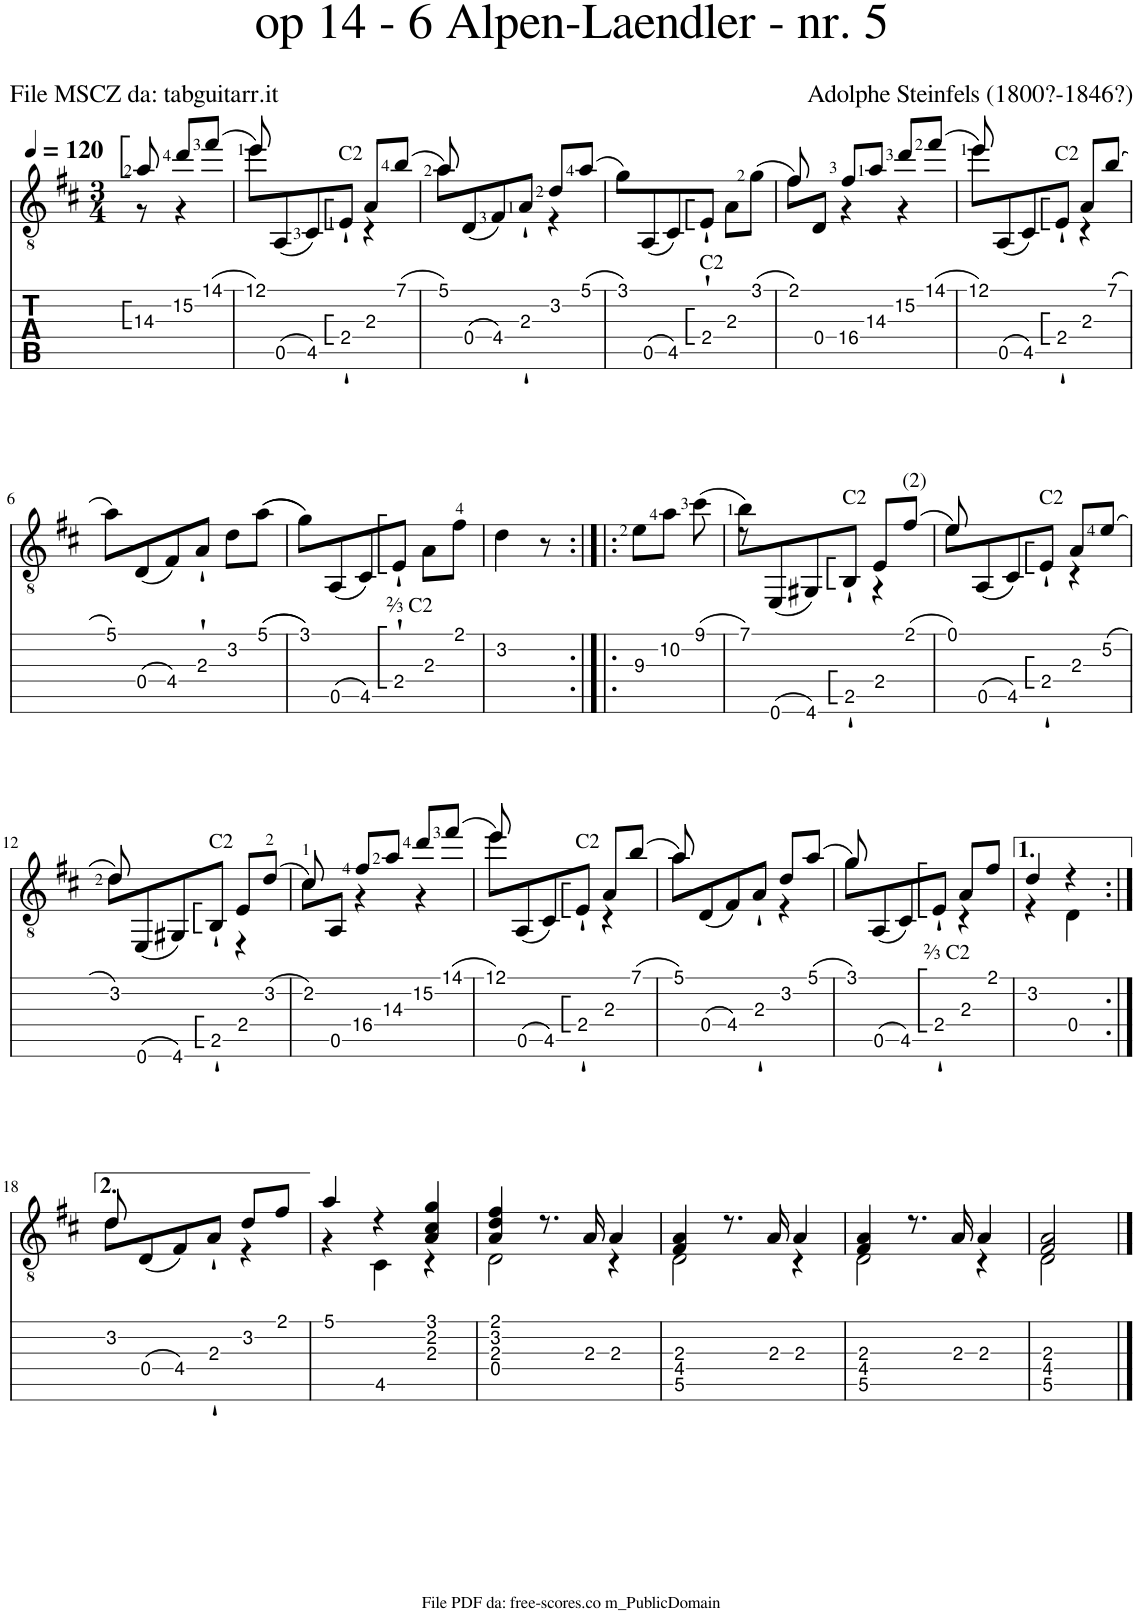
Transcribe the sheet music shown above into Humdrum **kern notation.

**kern	**kern
*part1	*part1
*staff2	*staff1
*I"Guitar	*
*I'Guit.	*
*stria6	*
*	*clefGv2
*k[f#c#]	*k[f#c#]
*M3/4	*M3/4
*MM120	*MM120
=	=
*^	*^
8a::	8r	8a::/	8r
8ddL	4r	8dd/L	4r
8ff#J	.	(8ff#/J	.
=1	=1	=1	=1
8eeL	8ee	8ee\L)	8ee/
8AAJ	4.ryy	(8AA/	4.ryy
8C#L	.	8C#/)	.
!	!	!LO:TX:a:t=C2	!
8E::`J	.	8E::`/J	.
8AL	4r	8A/L	4r
8bJ	.	(8b/J	.
=2	=2	=2	=2
8aL	8a	8a\L)	8a/
8DJ	4.ryy	(8D/	4.ryy
8F#L	.	8F#/)	.
8A`J	.	8A`/J	.
8dL	4r	8d/L	4r
8aJ	.	(8a/J	.
*v	*v	*	*
*	*v	*v
=3	=3
8gL	8g\L)
8AAJ	(8AA/
8C#L	8C#/)
!LO:TX:a:t=C2	!
8E::`J	8E::`/J
8AL	8A\L
8gJ	(8g\J
=4	=4
*^	*^
8f#L	8f#	8f#\L)	8f#/
8DJ	8ryy	8D/J	8ryy
8f#L	4r	8f#/L	4r
8aJ	.	8a/J	.
8ddL	4r	8dd/L	4r
8ff#J	.	(8ff#/J	.
=5	=5	=5	=5
8eeL	8ee	8ee\L)	8ee/
8AAJ	4.ryy	(8AA/	4.ryy
8C#L	.	8C#/)	.
!	!	!LO:TX:a:t=C2	!
8E::`J	.	8E::`/J	.
8AL	4r	8A/L	4r
8bJ	.	(8b/J	.
*v	*v	*	*
*	*v	*v
!!LO:LB:g=z
=6	=6
8aL	8a\L)
8DJ	(8D/
8F#L	8F#/)
8A`J	8A`/J
8dL	8d\L
8aJ	((8a\J
=7	=7
8gL	8g\L))
8AAJ	(8AA/
8C#L	8C#/)
!	!LO:TX:b:t=⅔ C2
8E::`J	8E::`/J
8AL	8A\L
8f#J	8f#\J
=8	=8
4d	4d\
8r	8r
=9:|!|:	=9:|!|:
8e	8e\L
8aL	8a\J
8cc#J	(8cc#\
=10	=10
*^	*^
8bL	8r	8b\L)	8r
8EEJ	4.ryy	(8EE/	4.ryy
8GG#L	.	8GG#X/)	.
!	!	!LO:TX:a:t=C2	!
8BB::`J	.	8BB::`/J	.
8EL	4r	8E/L	4r
!	!	!LO:TX:a:t=(2)	!
8f#J	.	(8f#/J	.
=11	=11	=11	=11
8eL	8e	8e\L)	8e/
8AAJ	4.ryy	(8AA/	4.ryy
8C#L	.	8C#/)	.
!	!	!LO:TX:a:t=C2	!
8E::`J	.	8E::`/J	.
8AL	4r	8A/L	4r
8eJ	.	(8e/J	.
!!LO:LB:g=z
=12	=12	=12	=12
*	*^	*	*^
8dL	8d	2ryy	8d\L)	8d/	2ryy
8EEJ	2ryy	.	(8EE/	2ryy	.
8GG#L	.	.	8GG#X/)	.	.
!	!	!	!LO:TX:a:t=C2	!	!
8BB::`J	.	.	8BB::`/J	.	.
8EL	.	4r	8E/L	.	4r
8dJ	8ryy	.	(8d/J	8ryy	.
*	*v	*v	*	*	*
*	*	*	*v	*v
=13	=13	=13	=13
8c#L	8c#	8c#\L)	8c#/
8AAJ	8ryy	8AA/J	8ryy
8f#L	4r	8f#/L	4r
8aJ	.	8a/J	.
8ddL	4r	8dd/L	4r
8ff#J	.	(8ff#/J	.
=14	=14	=14	=14
8eeL	8ee	8ee\L)	8ee/
8AAJ	4.ryy	(8AA/	4.ryy
8C#L	.	8C#/)	.
!	!	!LO:TX:a:t=C2	!
8E::`J	.	8E::`/J	.
8AL	4r	8A/L	4r
8bJ	.	(8b/J	.
=15	=15	=15	=15
8aL	8a	8a\L)	8a/
8DJ	4.ryy	(8D/	4.ryy
8F#L	.	8F#/)	.
8A`J	.	8A`/J	.
8dL	4r	8d/L	4r
8aJ	.	(8a/J	.
=16	=16	=16	=16
8gL	8g	8g\L)	8g/
8AAJ	4.ryy	(8AA/	4.ryy
8C#L	.	8C#/)	.
!	!	!LO:TX:b:t=⅔ C2	!
8E::`J	.	8E::`/J	.
8AL	4r	8A/L	4r
8f#J	.	8f#/J	.
=17	=17	=17	=17
4d	4r	4d/	4r
4r	4D	4r	4D\
!!LO:LB:g=z	!!
=18:|!	=18:|!	=18:|!	=18:|!
8dL	8d	8d\L	8d/
8DJ	4.ryy	(8D/	4.ryy
8F#L	.	8F#/)	.
8A`J	.	8A`/J	.
8dL	4r	8d/L	4r
8f#J	.	8f#/J	.
=19	=19	=19	=19
4a	4r	4a/	4r
4r	4C#	4r	4C#\
4A 4c# 4g	4r	4A/ 4c#/ 4g/	4r
=20	=20	=20	=20
4A 4d 4f#	2D	4A/ 4d/ 4f#/	2D\
8.r	.	8.r	.
16A	.	16A/	.
4A	4r	4A/	4r
=21	=21	=21	=21
4F# 4A	2D	4F#/ 4A/	2D\
8.r	.	8.r	.
16A	.	16A/	.
4A	4r	4A/	4r
=22	=22	=22	=22
4F# 4A	2D	4F#/ 4A/	2D\
8.r	.	8.r	.
16A	.	16A/	.
4A	4r	4A/	4r
=23	=23	=23	=23
2F# 2A	2D	2F#/ 2A/	2D\
*v	*v	*	*
*	*v	*v
==	==
*-	*-
